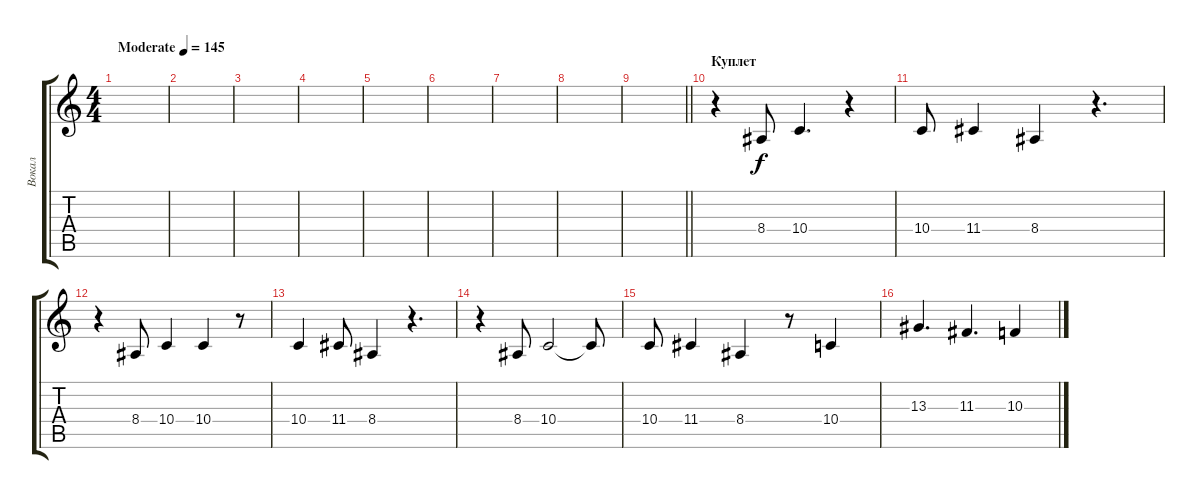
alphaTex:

\track ("Вокал" "Вокал") {instrument flute}
\staff {score tabs}
\tuning (E4 B3 G3 D3 A2 E2) {hide}
\ts (4 4)
\tempo (145 "Moderate")
\clef g2
\ks c
|
|
|
|
|
|
|
|
\barLineRight lightlight
|
\section ("" "Куплет")
r.4 8.4.8 10.4.4{d} r.4 |
10.4.8 11.4.4 8.4.4 r.4{d} |
r.4 8.4.8 10.4.4 10.4.4 r.8 |
10.4.4 11.4.8 8.4.4 r.4{d} |
r.4 8.4.8 10.4.2 10.4{t}.8 |
10.4.8 11.4.4 8.4.4 r.8 10.4.4 |
13.3.4{d} 11.3.4{d} 10.3.4
